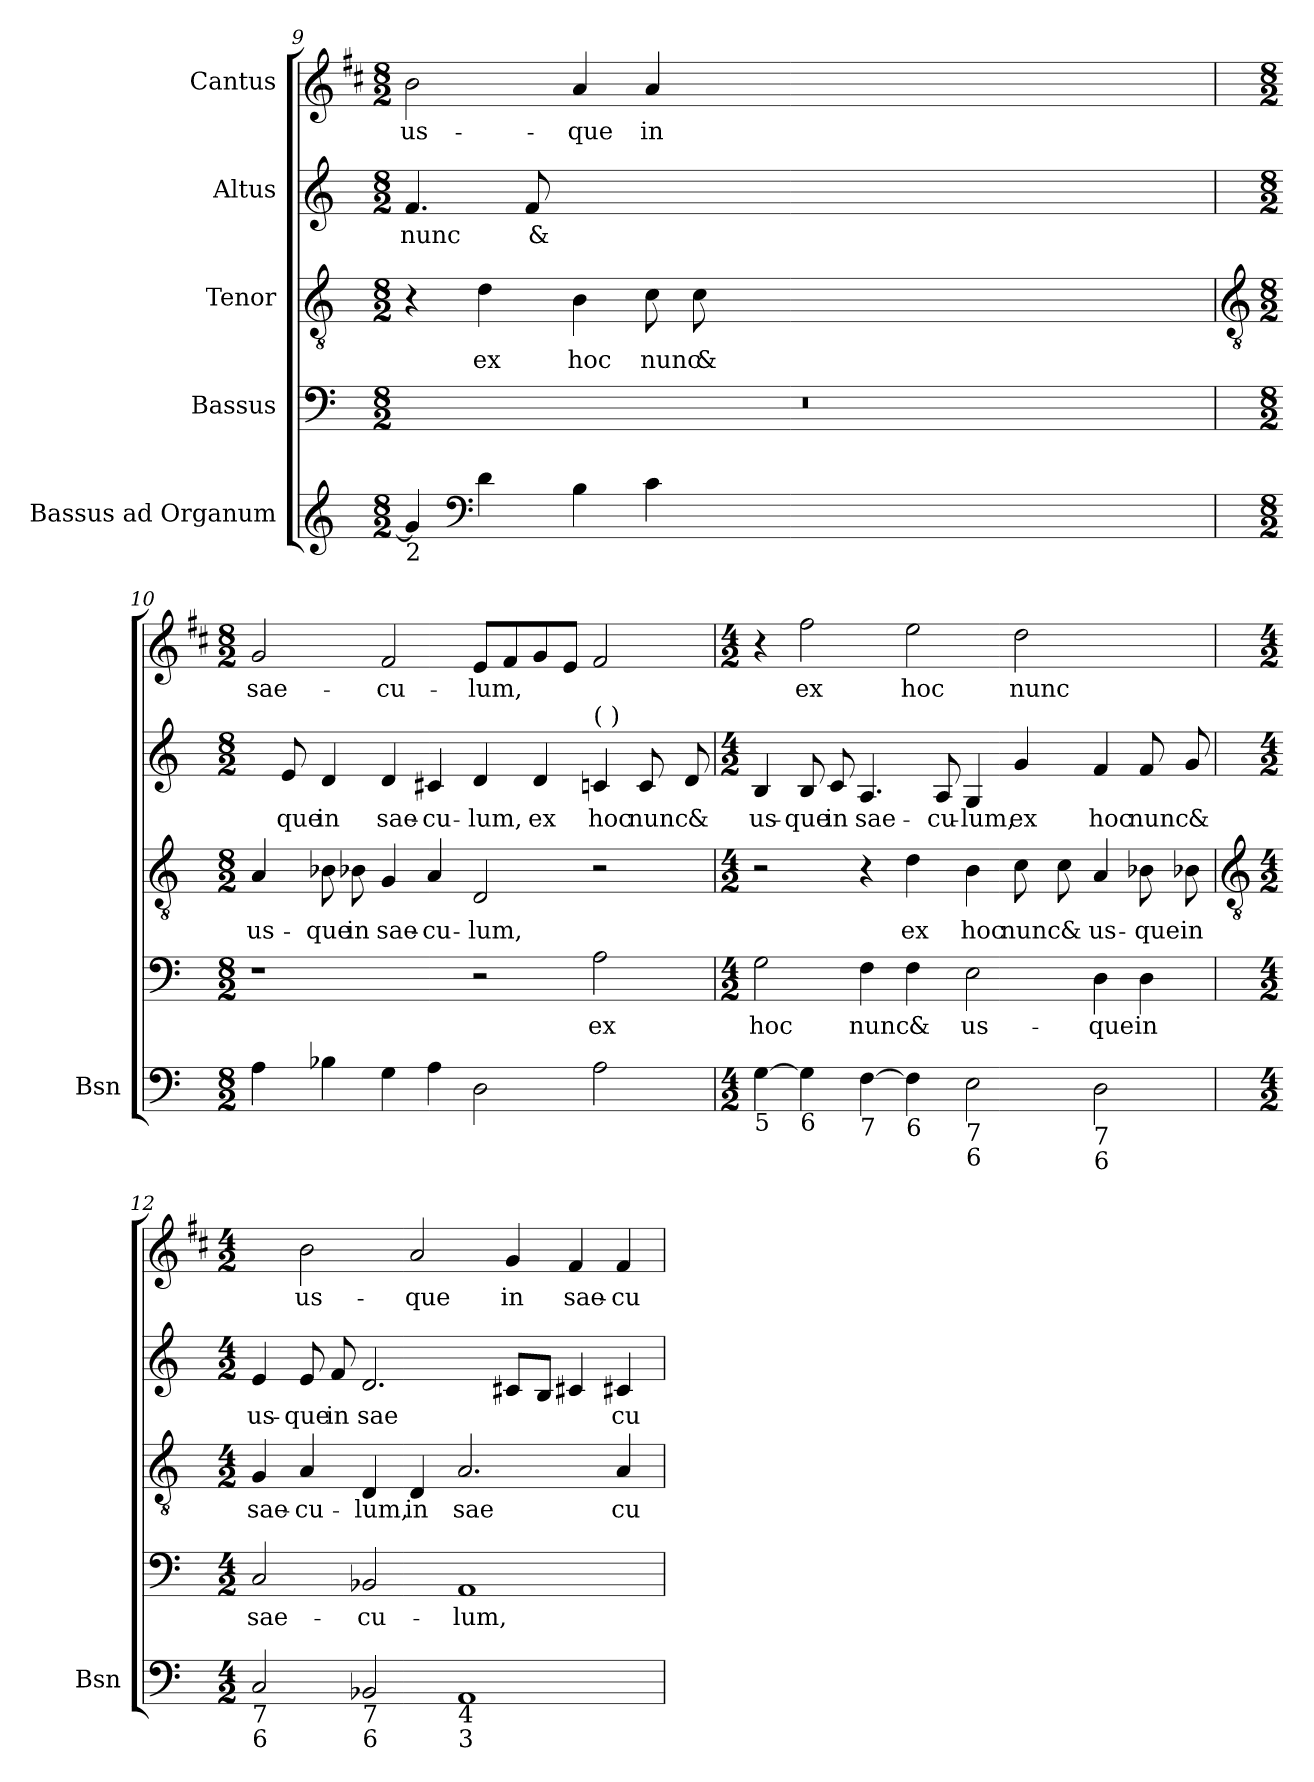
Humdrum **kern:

**kern	**kern	**text	**kern	**text	**kern	**text	**kern	**text
*part5	*part4	*part4	*part3	*part3	*part2	*part2	*part1	*part1
*staff5	*staff4	*staff4	*staff3	*staff3	*staff2	*staff2	*staff1	*staff1
*I"Bassus ad Organum	*I"Bassus	*	*I"Tenor	*	*I"Altus	*	*I"Cantus	*
*I'Bsn	*	*	*	*	*	*	*	*
*clefG2	*clefF4	*	*clefGv2	*	*clefG2	*	*clefG2	*
*	*	*	*	*	*	*	*ITrd1c2	*
*k[]	*k[]	*	*k[]	*	*k[]	*	*k[]	*
*C:	*C:	*	*C:	*	*C:	*	*C:	*
*M8/2	*M8/2	*	*M8/2	*	*M8/2	*	*M8/2	*
=9	=9	=9	=9	=9	=9	=9	=9	=9
!LO:TX:b:t=2	!	!	!	!	!	!	!	!
!	!	!	!	!	!	!LO:LY:b	!	!LO:LY:b
4g]	00r	.	4r	.	4.f	nunc	2a	us-
*clefF4	*	*	*	*	*	*	*	*
!	!	!	!	!LO:LY:b	!	!	!	!
4d	.	.	4d	ex	.	.	.	.
!	!	!	!	!	!	!LO:LY:b	!	!
.	.	.	.	.	8f	&	.	.
!	!	!	!	!LO:LY:b	!	!LO:LY:b	!	!LO:LY:b
4B	.	.	4B	hoc	[4eyy	us-	4g	-que
!	!	!	!	!LO:LY:b	!	!	!	!LO:LY:b
4c	.	.	8c	nunc	0ryy	.	4g	in
!	!	!	!	!LO:LY:b	!	!	!	!
.	.	.	8c	&	.	.	.	.
0.ryy	.	.	0.ryy	.	.	.	0.ryy	.
.	.	.	.	.	1ryy	.	.	.
.	.	.	.	.	4ryy	.	.	.
!!LO:LB:g=z
=10	=10	=10	=10	=10	=10	=10	=10	=10
*	*	*	*clefGv2	*	*	*	*	*
*M8/2	*M8/2	*	*M8/2	*	*M8/2	*	*M8/2	*
!	!	!	!	!LO:LY:b	!	!	!	!LO:LY:b
4A	1r	.	4A	us-	8eyy]	.	2f	sae-
!	!	!	!	!	!	!LO:LY:b	!	!
.	.	.	.	.	8e	-que	.	.
!	!	!	!	!LO:LY:b	!	!LO:LY:b	!	!
4B-X	.	.	8B-X	-que	4d	in	.	.
!	!	!	!	!LO:LY:b	!	!	!	!
.	.	.	8B-X	in	.	.	.	.
!	!	!	!	!LO:LY:b	!	!LO:LY:b	!	!LO:LY:b
4G	.	.	4G	sae-	4d	sae-	2e	-cu-
!	!	!	!	!LO:LY:b	!	!LO:LY:b	!	!
4A	.	.	4A	-cu-	4c#X	-cu-	.	.
!	!	!	!	!LO:LY:b	!	!LO:LY:b	!	!LO:LY:b
2D	2r	.	2D	-lum,	4d	-lum,	8dL	-lum,
.	.	.	.	.	.	.	8e	.
!	!	!	!	!	!	!LO:LY:b	!	!
.	.	.	.	.	4d	ex	8f	.
.	.	.	.	.	.	.	8dJ	.
!	!	!	!	!	!LO:TX:a:t=(  )	!	!	!
!	!	!LO:LY:b	!	!	!	!LO:LY:b	!	!
2A	2A	ex	2r	.	4c	hoc	2e	.
!	!	!	!	!	!	!LO:LY:b	!	!
.	.	.	.	.	8c	nunc	.	.
!	!	!	!	!	!	!LO:LY:b	!	!
.	.	.	.	.	8d	&	.	.
=11	=11	=11	=11	=11	=11	=11	=11	=11
*M4/2	*M4/2	*	*M4/2	*	*M4/2	*	*M4/2	*
!LO:TX:b:t=5	!	!	!	!	!	!	!	!
!	!	!LO:LY:b	!	!	!	!LO:LY:b	!	!
[4G	2G	hoc	2r	.	4B	us-	4r	.
!LO:TX:b:t=6	!	!	!	!	!	!	!	!
!	!	!	!	!	!	!LO:LY:b	!	!LO:LY:b
4G]	.	.	.	.	8B	-que	2ee	ex
!	!	!	!	!	!	!LO:LY:b	!	!
.	.	.	.	.	8c	in	.	.
!LO:TX:b:t=7	!	!	!	!	!	!	!	!
!	!	!LO:LY:b	!	!	!	!LO:LY:b	!	!
[4F	4F	nunc	4r	.	4.A	sae-	.	.
!LO:TX:b:t=6	!	!	!	!	!	!	!	!
!	!	!LO:LY:b	!	!LO:LY:b	!	!	!	!LO:LY:b
4F]	4F	&	4d	ex	.	.	2dd	hoc
!	!	!	!	!	!	!LO:LY:b	!	!
.	.	.	.	.	8A	-cu-	.	.
!LO:TX:b:t=7	!	!	!	!	!	!	!	!
!LO:TX:b:t=6	!	!	!	!	!	!	!	!
!	!	!LO:LY:b	!	!LO:LY:b	!	!LO:LY:b	!	!
2E	2E	us-	4B	hoc	4G	-lum,	.	.
!	!	!	!	!LO:LY:b	!	!LO:LY:b	!	!LO:LY:b
.	.	.	8c	nunc	4g	ex	2cc	nunc
!	!	!	!	!LO:LY:b	!	!	!	!
.	.	.	8c	&	.	.	.	.
!LO:TX:b:t=7	!	!	!	!	!	!	!	!
!LO:TX:b:t=6	!	!	!	!	!	!	!	!
!	!	!LO:LY:b	!	!LO:LY:b	!	!LO:LY:b	!	!
2D	4D	-que	4A	us-	4f	hoc	.	.
!	!	!LO:LY:b	!	!LO:LY:b	!	!LO:LY:b	!	!LO:LY:b
.	4D	in	8B-X	-que	8f	nunc	[4b-Xyy	&
!	!	!	!	!LO:LY:b	!	!LO:LY:b	!	!
.	.	.	8B-X	in	8g	&	.	.
!!LO:LB:g=z
=12	=12	=12	=12	=12	=12	=12	=12	=12
*	*	*	*clefGv2	*	*	*	*	*
*M4/2	*M4/2	*	*M4/2	*	*M4/2	*	*M4/2	*
!LO:TX:b:t=7	!	!	!	!	!	!	!	!
!LO:TX:b:t=6	!	!	!	!	!	!	!	!
!	!	!LO:LY:b	!	!LO:LY:b	!	!LO:LY:b	!	!
2C	2C	sae-	4G	sae-	4e	us-	4b-yy]	.
!	!	!	!	!LO:LY:b	!	!LO:LY:b	!	!LO:LY:b
.	.	.	4A	-cu-	8e	-que	2a	us-
!	!	!	!	!	!	!LO:LY:b	!	!
.	.	.	.	.	8f	in	.	.
!LO:TX:b:t=7	!	!	!	!	!	!	!	!
!LO:TX:b:t=6	!	!	!	!	!	!	!	!
!	!	!LO:LY:b	!	!LO:LY:b	!	!LO:LY:b	!	!
2BB-X	2BB-X	-cu-	4D	-lum,	2.d	sae	.	.
!	!	!	!	!LO:LY:b	!	!	!	!LO:LY:b
.	.	.	4D	in	.	.	2g	-que
!LO:TX:b:t=4	!	!	!	!	!	!	!	!
!LO:TX:b:t=3	!	!	!	!	!	!	!	!
!	!	!LO:LY:b	!	!LO:LY:b	!	!	!	!
1AA	1AA	-lum,	2.A	sae	.	.	.	.
!	!	!	!	!	!	!	!	!LO:LY:b
.	.	.	.	.	8c#XL	.	4f	in
.	.	.	.	.	8BJ	.	.	.
!	!	!	!	!	!	!	!	!LO:LY:b
.	.	.	.	.	4c#X	.	4e	sae-
!	!	!	!	!LO:LY:b	!	!LO:LY:b	!	!LO:LY:b
.	.	.	4A	cu-	4c#X	cu-	4e	-cu-
=	=	=	=	=	=	=	=	=
*-	*-	*-	*-	*-	*-	*-	*-	*-
